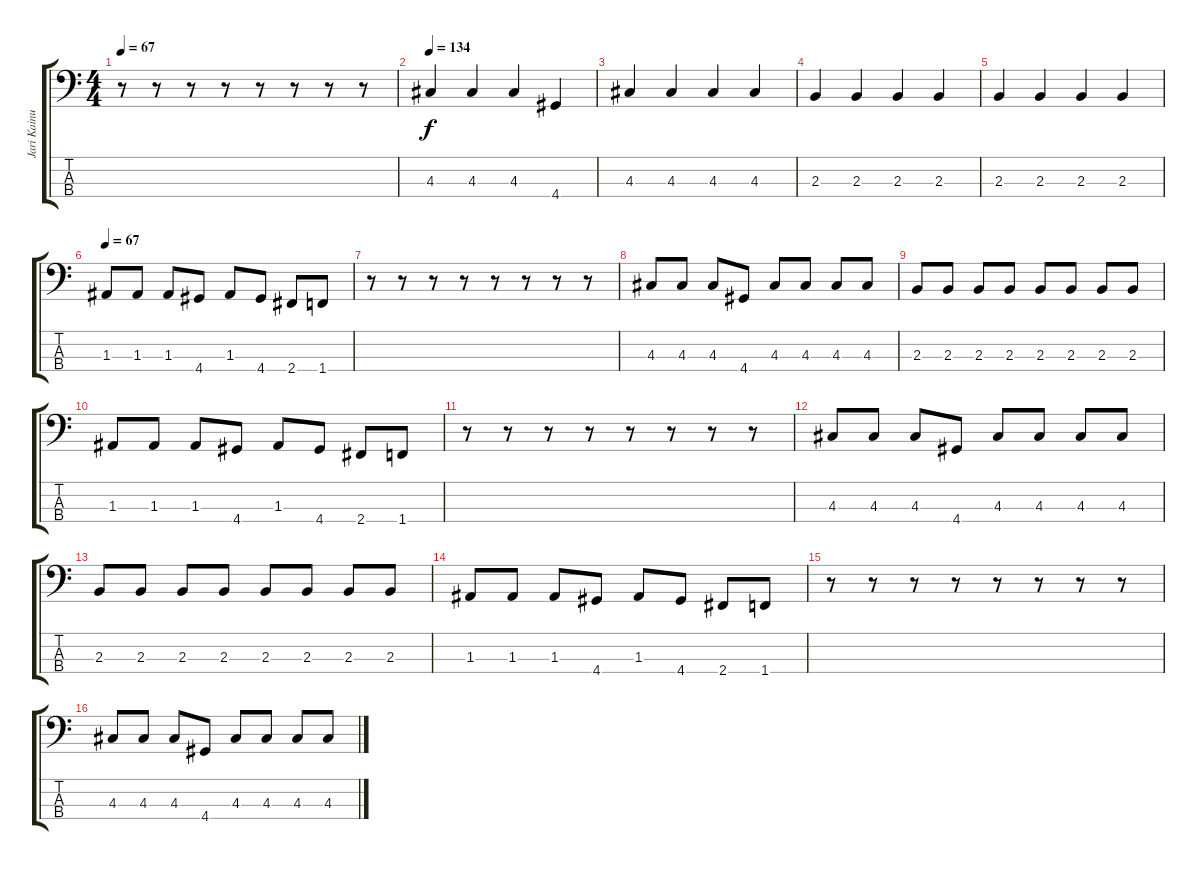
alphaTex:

\track ("Jari Kainulainen" "Jari Kainu") {instrument electricbassfinger}
\staff {score tabs}
\tuning (G2 D2 A1 E1) {hide}
\ts (4 4)
\tempo 67
\clef f4
\ks c
r.8{dy f} r.8 r.8 r.8 r.8 r.8 r.8 r.8 |
\tempo 134
4.3.4 4.3.4 4.3.4 4.4.4 |
4.3.4 4.3.4 4.3.4 4.3.4 |
2.3.4 2.3.4 2.3.4 2.3.4 |
2.3.4 2.3.4 2.3.4 2.3.4 |
\tempo 67
1.3.8 1.3.8 1.3.8 4.4.8 1.3.8 4.4.8 2.4.8 1.4.8 |
r.8 r.8 r.8 r.8 r.8 r.8 r.8 r.8 |
4.3.8 4.3.8 4.3.8 4.4.8 4.3.8 4.3.8 4.3.8 4.3.8 |
2.3.8 2.3.8 2.3.8 2.3.8 2.3.8 2.3.8 2.3.8 2.3.8 |
1.3.8 1.3.8 1.3.8 4.4.8 1.3.8 4.4.8 2.4.8 1.4.8 |
r.8 r.8 r.8 r.8 r.8 r.8 r.8 r.8 |
4.3.8 4.3.8 4.3.8 4.4.8 4.3.8 4.3.8 4.3.8 4.3.8 |
2.3.8 2.3.8 2.3.8 2.3.8 2.3.8 2.3.8 2.3.8 2.3.8 |
1.3.8 1.3.8 1.3.8 4.4.8 1.3.8 4.4.8 2.4.8 1.4.8 |
r.8 r.8 r.8 r.8 r.8 r.8 r.8 r.8 |
4.3.8 4.3.8 4.3.8 4.4.8 4.3.8 4.3.8 4.3.8 4.3.8
